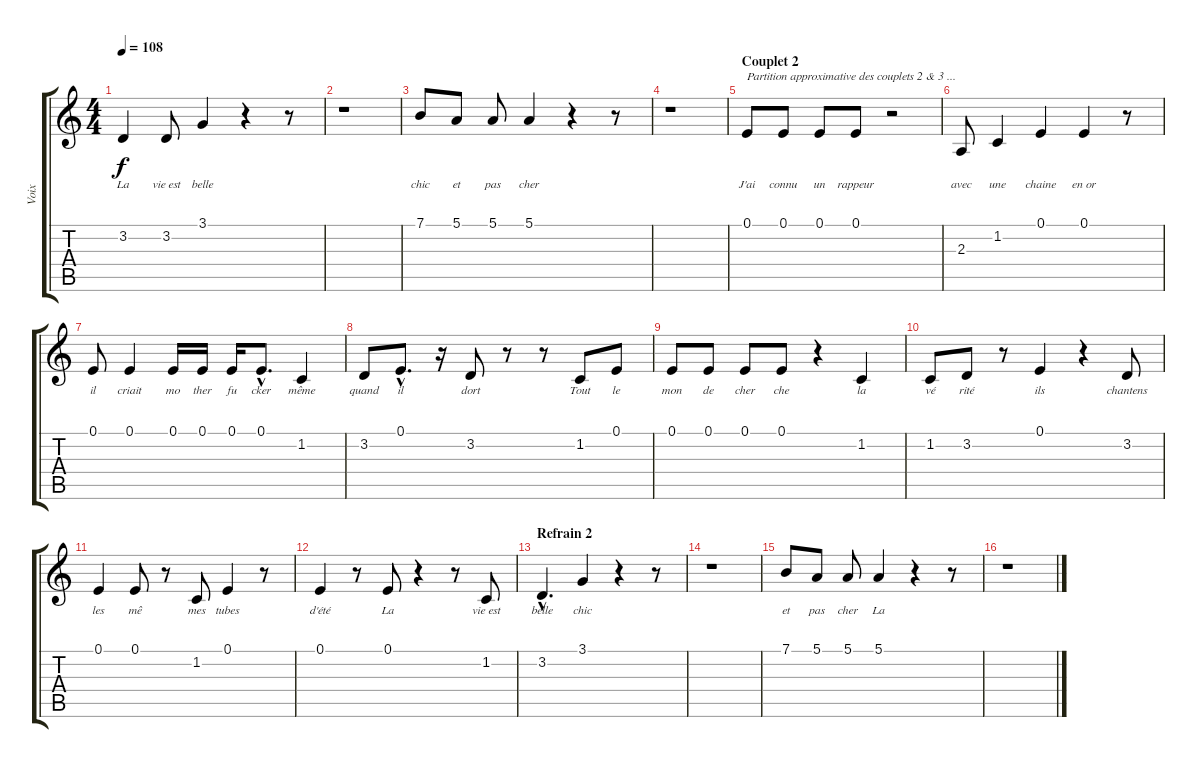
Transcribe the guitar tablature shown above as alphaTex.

\track ("Voix" "Voix") {instrument clarinet}
\staff {score tabs}
\tuning (E4 B3 G3 D3 A2 E2) {hide}
\ts (4 4)
\tempo 108
\clef g2
\ks c
3.2.4{lyrics (0 "La") lyrics (1 "") lyrics (2 "") lyrics (3 "") lyrics (4 "") dy f} 3.2.8{lyrics (0 "vie est") lyrics (1 "") lyrics (2 "") lyrics (3 "") lyrics (4 "")} 3.1.4{lyrics (0 "belle") lyrics (1 "") lyrics (2 "") lyrics (3 "") lyrics (4 "")} r.4 r.8 |
r.1 |
7.1.8{lyrics (0 "chic") lyrics (1 "") lyrics (2 "") lyrics (3 "") lyrics (4 "")} 5.1.8{lyrics (0 "et") lyrics (1 "") lyrics (2 "") lyrics (3 "") lyrics (4 "")} 5.1.8{lyrics (0 "pas") lyrics (1 "") lyrics (2 "") lyrics (3 "") lyrics (4 "")} 5.1.4{lyrics (0 "cher") lyrics (1 "") lyrics (2 "") lyrics (3 "") lyrics (4 "")} r.4 r.8 |
r.1 |
\section ("" "Couplet 2")
0.1.8{txt "Partition approximative des couplets 2 & 3 ..." lyrics (0 "J'ai") lyrics (1 "") lyrics (2 "") lyrics (3 "") lyrics (4 "")} 0.1.8{lyrics (0 "connu") lyrics (1 "") lyrics (2 "") lyrics (3 "") lyrics (4 "")} 0.1.8{lyrics (0 "un") lyrics (1 "") lyrics (2 "") lyrics (3 "") lyrics (4 "")} 0.1.8{lyrics (0 "rappeur") lyrics (1 "") lyrics (2 "") lyrics (3 "") lyrics (4 "")} r.2 |
2.3.8{lyrics (0 "avec") lyrics (1 "") lyrics (2 "") lyrics (3 "") lyrics (4 "")} 1.2.4{lyrics (0 "une") lyrics (1 "") lyrics (2 "") lyrics (3 "") lyrics (4 "")} 0.1.4{lyrics (0 "chaine") lyrics (1 "") lyrics (2 "") lyrics (3 "") lyrics (4 "")} 0.1.4{lyrics (0 "en or") lyrics (1 "") lyrics (2 "") lyrics (3 "") lyrics (4 "")} r.8 |
0.1.8{lyrics (0 "il") lyrics (1 "") lyrics (2 "") lyrics (3 "") lyrics (4 "")} 0.1.4{lyrics (0 "criait") lyrics (1 "") lyrics (2 "") lyrics (3 "") lyrics (4 "")} 0.1.16{lyrics (0 "mo") lyrics (1 "") lyrics (2 "") lyrics (3 "") lyrics (4 "")} 0.1.16{lyrics (0 "ther") lyrics (1 "") lyrics (2 "") lyrics (3 "") lyrics (4 "")} 0.1.16{lyrics (0 "fu") lyrics (1 "") lyrics (2 "") lyrics (3 "") lyrics (4 "")} 0.1{hac}.8{d lyrics (0 "cker") lyrics (1 "") lyrics (2 "") lyrics (3 "") lyrics (4 "")} 1.2.4{lyrics (0 "même") lyrics (1 "") lyrics (2 "") lyrics (3 "") lyrics (4 "")} |
3.2.8{lyrics (0 "quand") lyrics (1 "") lyrics (2 "") lyrics (3 "") lyrics (4 "")} 0.1{hac}.8{d lyrics (0 "il") lyrics (1 "") lyrics (2 "") lyrics (3 "") lyrics (4 "")} r.16 3.2.8{lyrics (0 "dort") lyrics (1 "") lyrics (2 "") lyrics (3 "") lyrics (4 "")} r.8 r.8 1.2.8{lyrics (0 "Tout") lyrics (1 "") lyrics (2 "") lyrics (3 "") lyrics (4 "")} 0.1.8{lyrics (0 "le") lyrics (1 "") lyrics (2 "") lyrics (3 "") lyrics (4 "")} |
0.1.8{lyrics (0 "mon") lyrics (1 "") lyrics (2 "") lyrics (3 "") lyrics (4 "")} 0.1.8{lyrics (0 "de") lyrics (1 "") lyrics (2 "") lyrics (3 "") lyrics (4 "")} 0.1.8{lyrics (0 "cher") lyrics (1 "") lyrics (2 "") lyrics (3 "") lyrics (4 "")} 0.1.8{lyrics (0 "che") lyrics (1 "") lyrics (2 "") lyrics (3 "") lyrics (4 "")} r.4 1.2.4{lyrics (0 "la") lyrics (1 "") lyrics (2 "") lyrics (3 "") lyrics (4 "")} |
1.2.8{lyrics (0 "vé") lyrics (1 "") lyrics (2 "") lyrics (3 "") lyrics (4 "")} 3.2.8{lyrics (0 "rité") lyrics (1 "") lyrics (2 "") lyrics (3 "") lyrics (4 "")} r.8 0.1.4{lyrics (0 "ils") lyrics (1 "") lyrics (2 "") lyrics (3 "") lyrics (4 "")} r.4 3.2.8{lyrics (0 "chantens") lyrics (1 "") lyrics (2 "") lyrics (3 "") lyrics (4 "")} |
0.1.4{lyrics (0 "les") lyrics (1 "") lyrics (2 "") lyrics (3 "") lyrics (4 "")} 0.1.8{lyrics (0 "mê") lyrics (1 "") lyrics (2 "") lyrics (3 "") lyrics (4 "")} r.8 1.2.8{lyrics (0 "mes") lyrics (1 "") lyrics (2 "") lyrics (3 "") lyrics (4 "")} 0.1.4{lyrics (0 "tubes") lyrics (1 "") lyrics (2 "") lyrics (3 "") lyrics (4 "")} r.8 |
0.1.4{lyrics (0 "d'été") lyrics (1 "") lyrics (2 "") lyrics (3 "") lyrics (4 "")} r.8 0.1.8{lyrics (0 "La") lyrics (1 "") lyrics (2 "") lyrics (3 "") lyrics (4 "")} r.4 r.8 1.2.8{lyrics (0 "vie est") lyrics (1 "") lyrics (2 "") lyrics (3 "") lyrics (4 "")} |
\section ("" "Refrain 2")
3.2{hac}.4{d lyrics (0 "belle") lyrics (1 "") lyrics (2 "") lyrics (3 "") lyrics (4 "")} 3.1.4{lyrics (0 "chic") lyrics (1 "") lyrics (2 "") lyrics (3 "") lyrics (4 "")} r.4 r.8 |
r.1 |
7.1.8{lyrics (0 "et") lyrics (1 "") lyrics (2 "") lyrics (3 "") lyrics (4 "")} 5.1.8{lyrics (0 "pas") lyrics (1 "") lyrics (2 "") lyrics (3 "") lyrics (4 "")} 5.1.8{lyrics (0 "cher") lyrics (1 "") lyrics (2 "") lyrics (3 "") lyrics (4 "")} 5.1.4{lyrics (0 "La") lyrics (1 "") lyrics (2 "") lyrics (3 "") lyrics (4 "")} r.4 r.8 |
r.1
